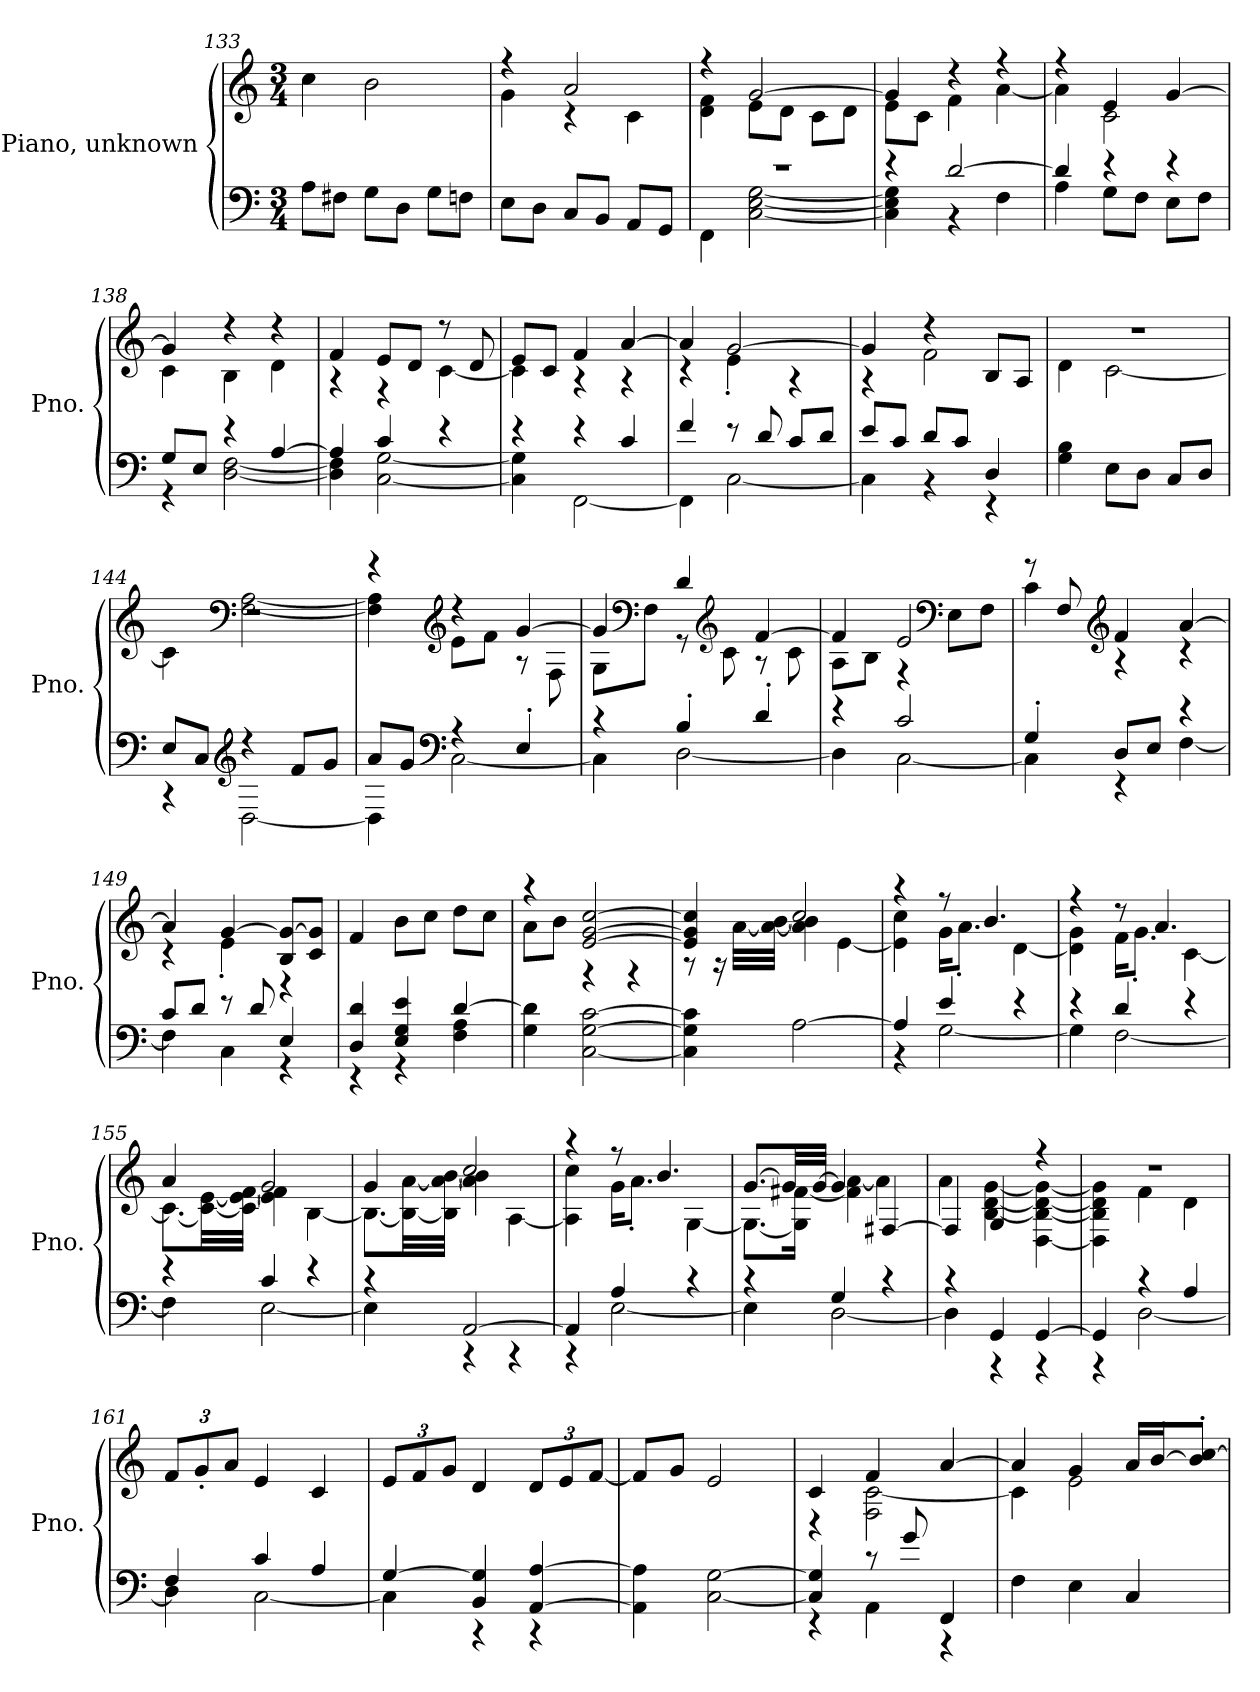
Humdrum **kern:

**kern	**kern
*part1	*part1
*staff2	*staff1
*I"Piano, unknown	*
*I'Pno.	*
*clefF4	*clefG2
*k[]	*k[]
*M3/4	*M3/4
=133	=133
8A\L	4cc\
8F#X\J	.
8G\L	2b\
8D\J	.
8G\L	.
8Fn\J	.
!!LO:LB:g=z
=134	=134
*	*^
8E\L	4r	4g\
8D\J	.	.
8C/L	2a/	4r
8BB/J	.	.
8AA/L	.	4c\
8GG/J	.	.
=135	=135	=135
*^	*	*
2.r	4FF\	4r	4d\ 4f\
.	[2C\ [2E\ [2G\	[2g/	8e\L
.	.	.	8d\J
.	.	.	8c\L
.	.	.	8d\J
=136	=136	=136	=136
4r	4C\] 4E\] 4G\]	4g/]	8e\L
.	.	.	8c\J
[2d/	4r	4r	4f\
.	4F\	4r	[4a\
=137	=137	=137	=137
4d/]	4A\	4r	4a\]
4r	8G\L	4e/	2c\
.	8F\J	.	.
4r	8E\L	[4g/	.
.	8F\J	.	.
=138	=138	=138	=138
8G/L	4r	4g/]	4c\
8E/J	.	.	.
4r	[2D\ [2F\	4r	4B\
[4A/	.	4r	4d\
=139	=139	=139	=139
4A/]	4D\] 4F\]	4f/	4r
4c/	[2C\ [2G\	8e/L	4r
.	.	8d/J	.
4r	.	8r	[4c\
.	.	8d/	.
=140	=140	=140	=140
4r	4C\] 4G\]	8e/L	4c\]
.	.	8c/J	.
4r	[2FF\	4f/	4r
4c/	.	[4a/	4r
!!LO:LB:g=z	!!
=141	=141	=141	=141
4f/	4FF\]	4a/]	4r
8r	[2C\	[2g/	4e'\
8d/	.	.	.
8c/L	.	.	4r
8d/J	.	.	.
=142	=142	=142	=142
8e/L	4C\]	4g/]	4r
8c/J	.	.	.
8d/L	4r	4r	2f\
8c/J	.	.	.
4D/	4r	8B/L	.
.	.	8A/J	.
*v	*v	*	*
=143	=143	=143
4G\ 4B\	2.r	4d\
8E\L	.	[2c\
8D\J	.	.
8C/L	.	.
8D/J	.	.
=144	=144	=144
*^	*	*
8E/L	4r	2.r	4c\]
8C/J	.	.	.
*clefG2	*	*clefF4	*
4r	[2D\	.	[2F\ [2A\
8f/L	.	.	.
8g/J	.	.	.
=145	=145	=145	=145
8a/L	4D\]	4r	4F\] 4A\]
8g/J	.	.	.
*clefF4	*	*clefG2	*
4r	[2C\	4r	8e\L
.	.	.	8f\J
4E'/	.	[4g/	8r
.	.	.	8F\
!!LO:LB:g=z	!!
=146	=146	=146	=146
4r	4C\]	4g/]	8G\L
*	*	*clefF4	*
.	.	.	8F\J
4B'/	[2D\	4d/	8r
*	*	*clefG2	*
.	.	.	8c\
4d'/	.	[4f/	8r
.	.	.	8c\
=147	=147	=147	=147
4r	4D\]	4f/]	8A\L
.	.	.	8B\J
2c/	[2C\	2e/	4r
*	*	*clefF4	*
.	.	.	8E\L
.	.	.	8F\J
=148	=148	=148	=148
4G'/	4C\]	8r	4c\
.	.	8F/	.
*	*	*clefG2	*
8D/L	4r	4f/	4r
8E/J	.	.	.
4r	[4F\	[4a/	4r
=149	=149	=149	=149
8c/L	4F\]	4a/]	4r
8d/J	.	.	.
8r	4C\	[4g/	4e'\
8d/	.	.	.
4E/	4r	8B/ 8g/_L	4r
.	.	8c/ 8g/]J	.
*	*	*v	*v
=150	=150	=150
4D/ 4d/	4r	4f/
4E/ 4G/ 4e/	4r	8b\L
.	.	8cc\J
[4d/	4F\ 4A\	8dd\L
.	.	8cc\J
*v	*v	*
=151	=151
*	*^
4G\ 4d\]	4r	8a\L
.	.	8b\J
[2C\ [2G\ [2c\	[2e/ [2g/ [2cc/	4r
.	.	4r
!!LO:PB:g=z	!!
=152	=152	=152
4C\] 4G\] 4c\]	4e/] 4g/] 4cc/]	8r
.	.	16r
.	.	[32a\LLL
.	.	32a\_ [32b\JJJ
[2A\	2cc/	4a\] 4b\]
.	.	[4e\
=153	=153	=153
*^	*	*
4A/]	4r	4r	4e\] 4cc\
4e/	[2G\	8r	16g\KL
.	.	.	8.a'\J
.	.	4.b/	.
4r	.	.	[4d\
=154	=154	=154	=154
4r	4G\]	4r	4d\] 4g\
4d/	[2F\	8r	16f\KL
.	.	.	8.g'\J
.	.	4.a/	.
4r	.	.	[4c\
=155	=155	=155	=155
4r	4F\]	4a/	8.c\L_
.	.	.	32c\_ [32e\LL
.	.	.	32c\] 32e\_ [32f\JJJ
4c/	[2E\	2g/	4e\] 4f\]
4r	.	.	[4B\
=156	=156	=156	=156
4r	4E\]	4g/	8.B\L_
.	.	.	32B\_ [32a\LL
.	.	.	32B\] 32a\_ [32b\JJJ
[2AA/	4r	2cc/	4a\] 4b\]
.	4r	.	[4A\
!!LO:LB:g=z	!!
=157	=157	=157	=157
4AA/]	4r	4r	4A\] 4cc\
4A/	[2E\	8r	16g\KL
.	.	.	8.a'\J
.	.	4.b/	.
4r	.	.	[4G\
=158	=158	=158	=158
4r	4E\]	[8.g/L	8.G\L_
.	.	32g/LL]	16G\] [16f#X\Jk
.	.	[32g/JJJ	.
4G/	[2D\	4g/]	4f#\] [4a\
4r	.	[4F#X/	4a\]
=159	=159	=159	=159
4r	4D\]	4F#/]	4a\
4GG/	4r	4G/	[4B\ [4d\ [4g\
[4GG/	4r	4r	[4D\ 4B\_ 4d\_ 4g\_
=160	=160	=160	=160
4GG/]	4r	2.r	4D\] 4B\] 4d\] 4g\]
4r	[2D\	.	4f\
4A/	.	.	4d\
*	*	*v	*v
=161	=161	=161
*	*	*Xbrackettup
4F/	4D\]	12f/L
.	.	12g'/
.	.	12a/J
4c/	[2C\	4e/
4A/	.	4c/
=162	=162	=162
[4G/	4C\]	12e/L
.	.	12f/
.	.	12g/J
4BB/ 4G/]	4r	4d/
[4AA/ [4A/	4r	12d/L
.	.	12e/
.	.	[12f/J
*v	*v	*
=163	=163
4AA\] 4A\]	8f/L]
.	8g/J
[2C\ [2G\	2e/
!!LO:LB:g=z
=164	=164
*^	*^
4C/] 4G/]	4r	4c/	4r
8r	4AA\	4f/	2F\ [2c\
8g/	.	.	.
4FF/	4r	[4a/	.
*v	*v	*	*
=165	=165	=165
4F\	4a/]	4c\]
4E\	4g/	2e\
4C/	16a/LL	.
.	[16b'/J	.
.	8b/]' [8cc/'J	.
*	*v	*v
=	=
*-	*-
